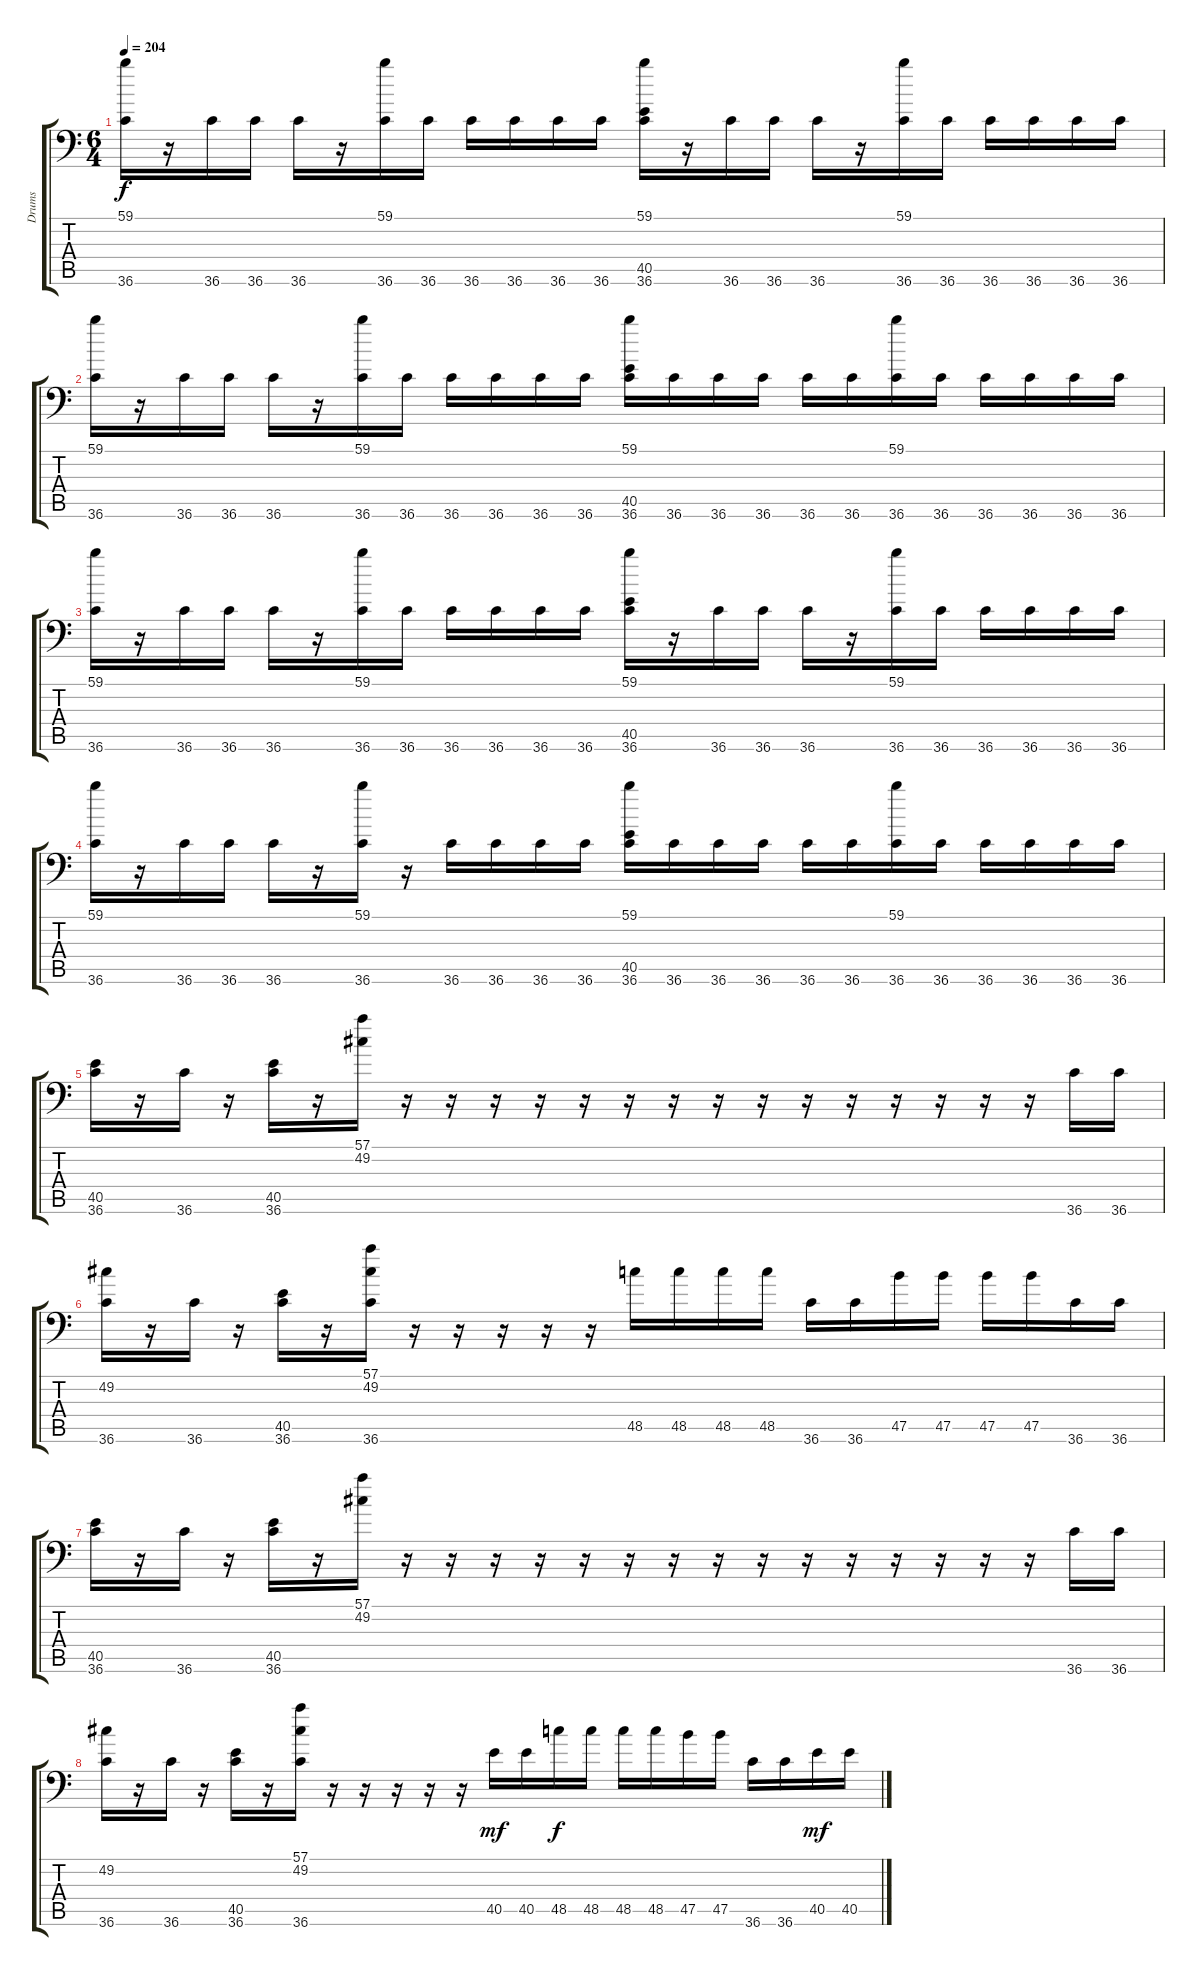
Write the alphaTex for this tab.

\track ("Drums" "Drums") {instrument acousticgrandpiano}
\staff {score tabs}
\tuning (C-1 C-1 C-1 C-1 C-1 C-1) {hide}
\ts (6 4)
\tempo 204
\clef f4
\ks c
(59.1 36.6).16{dy f} r.16 36.6.16 36.6.16 36.6.16 r.16 (59.1 36.6).16 36.6.16 36.6.16 36.6.16 36.6.16 36.6.16 (59.1 40.5 36.6).16 r.16 36.6.16 36.6.16 36.6.16 r.16 (59.1 36.6).16 36.6.16 36.6.16 36.6.16 36.6.16 36.6.16 |
(59.1 36.6).16 r.16 36.6.16 36.6.16 36.6.16 r.16 (59.1 36.6).16 36.6.16 36.6.16 36.6.16 36.6.16 36.6.16 (59.1 40.5 36.6).16 36.6.16 36.6.16 36.6.16 36.6.16 36.6.16 (59.1 36.6).16 36.6.16 36.6.16 36.6.16 36.6.16 36.6.16 |
(59.1 36.6).16 r.16 36.6.16 36.6.16 36.6.16 r.16 (59.1 36.6).16 36.6.16 36.6.16 36.6.16 36.6.16 36.6.16 (59.1 40.5 36.6).16 r.16 36.6.16 36.6.16 36.6.16 r.16 (59.1 36.6).16 36.6.16 36.6.16 36.6.16 36.6.16 36.6.16 |
(59.1 36.6).16 r.16 36.6.16 36.6.16 36.6.16 r.16 (59.1 36.6).16 r.16 36.6.16 36.6.16 36.6.16 36.6.16 (59.1 40.5 36.6).16 36.6.16 36.6.16 36.6.16 36.6.16 36.6.16 (59.1 36.6).16 36.6.16 36.6.16 36.6.16 36.6.16 36.6.16 |
(40.5 36.6).16 r.16 36.6.16 r.16 (40.5 36.6).16 r.16 (57.1 49.2).16 r.16 r.16 r.16 r.16 r.16 r.16 r.16 r.16 r.16 r.16 r.16 r.16 r.16 r.16 r.16 36.6.16 36.6.16 |
(49.2 36.6).16 r.16 36.6.16 r.16 (40.5 36.6).16 r.16 (57.1 49.2 36.6).16 r.16 r.16 r.16 r.16 r.16 48.5.16 48.5.16 48.5.16 48.5.16 36.6.16 36.6.16 47.5.16 47.5.16 47.5.16 47.5.16 36.6.16 36.6.16 |
(40.5 36.6).16 r.16 36.6.16 r.16 (40.5 36.6).16 r.16 (57.1 49.2).16 r.16 r.16 r.16 r.16 r.16 r.16 r.16 r.16 r.16 r.16 r.16 r.16 r.16 r.16 r.16 36.6.16 36.6.16 |
(49.2 36.6).16 r.16 36.6.16 r.16 (40.5 36.6).16 r.16 (57.1 49.2 36.6).16 r.16 r.16 r.16 r.16 r.16 40.5.16{dy mf} 40.5.16 48.5.16{dy f} 48.5.16 48.5.16 48.5.16 47.5.16 47.5.16 36.6.16 36.6.16 40.5.16{dy mf} 40.5.16
